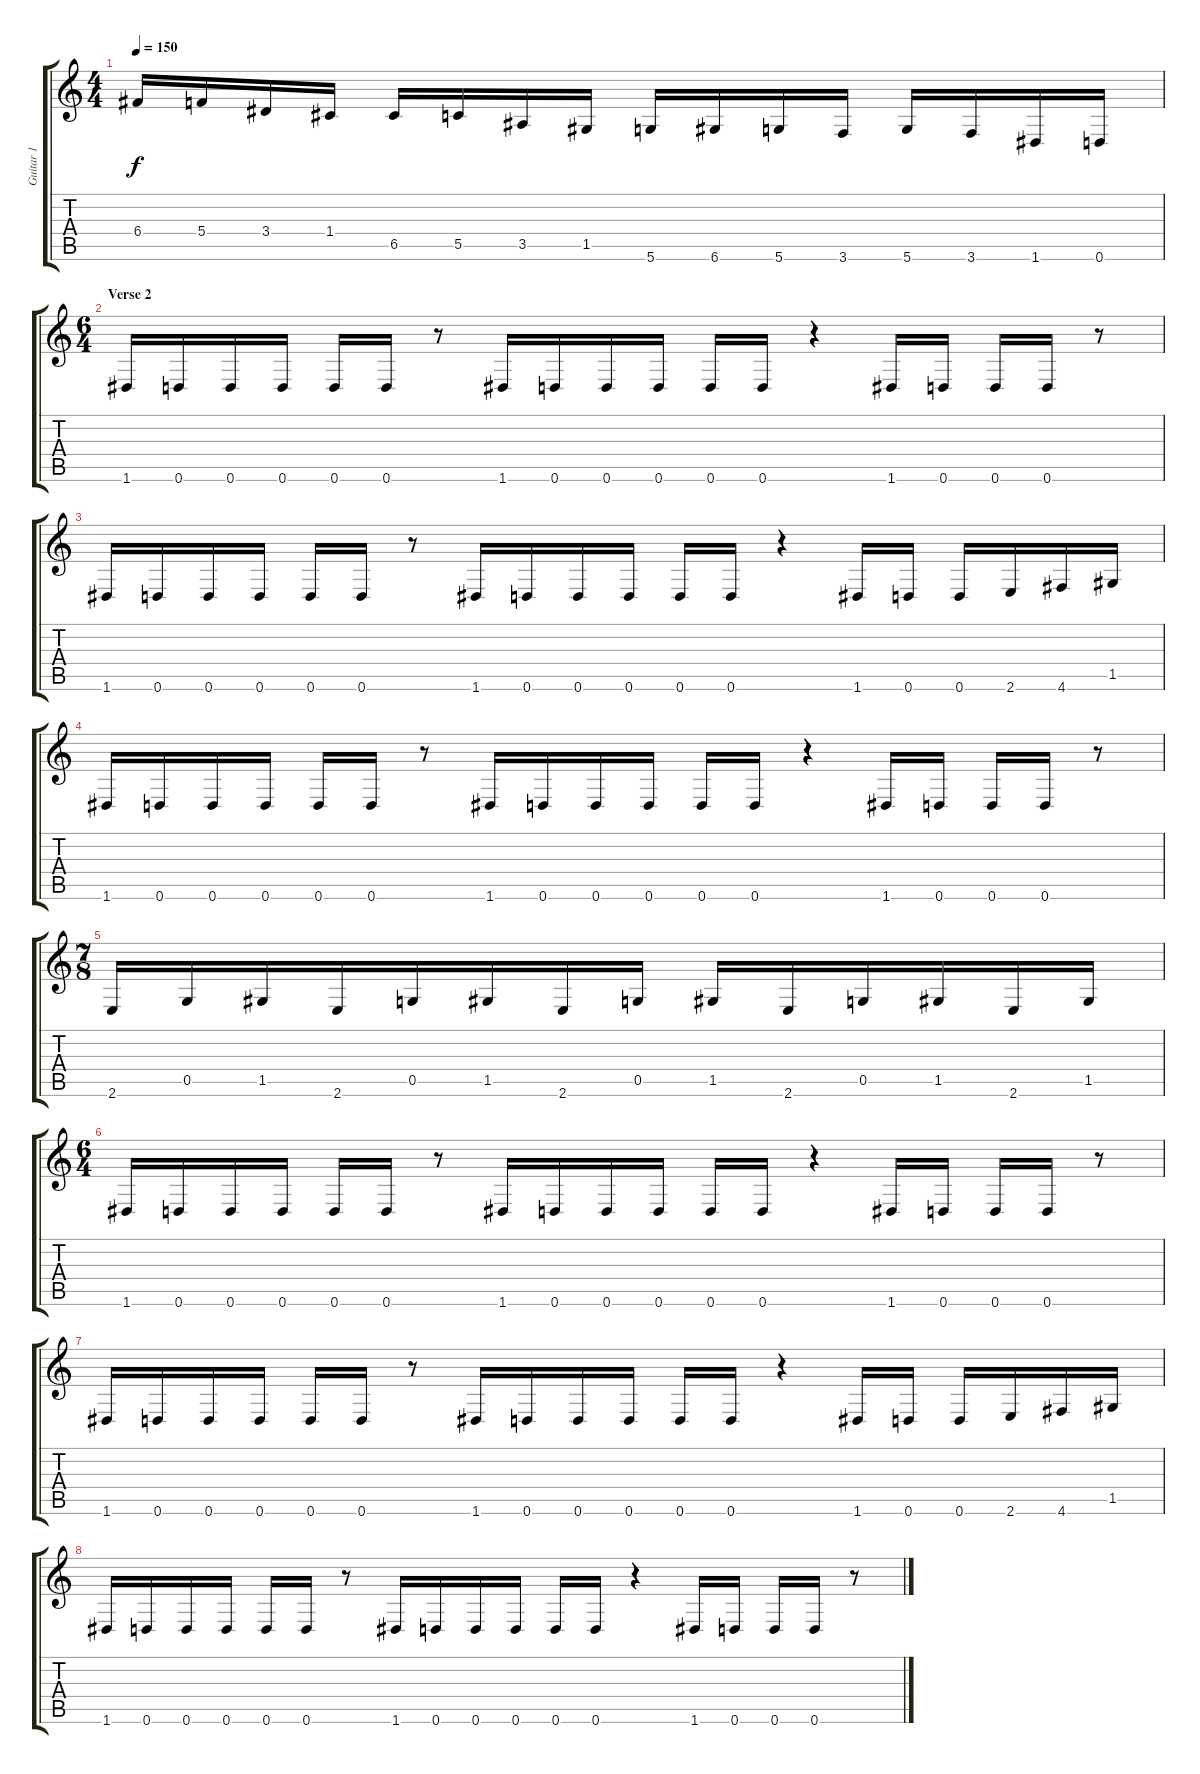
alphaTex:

\track ("Guitar 1" "Guitar 1") {instrument distortionguitar}
\staff {score tabs}
\tuning (D4 A3 F3 C3 G2 D2) {hide}
\ts (4 4)
\tempo 150
\clef g2
\ks c
6.4.16{dy f} 5.4.16 3.4.16 1.4.16 6.5.16 5.5.16 3.5.16 1.5.16 5.6.16 6.6.16 5.6.16 3.6.16 5.6.16 3.6.16 1.6.16 0.6.16 |
\ts (6 4)
\section ("" "Verse 2")
1.6.16 0.6.16 0.6.16 0.6.16 0.6.16 0.6.16 r.8 1.6.16 0.6.16 0.6.16 0.6.16 0.6.16 0.6.16 r.4 1.6.16 0.6.16 0.6.16 0.6.16 r.8 |
1.6.16 0.6.16 0.6.16 0.6.16 0.6.16 0.6.16 r.8 1.6.16 0.6.16 0.6.16 0.6.16 0.6.16 0.6.16 r.4 1.6.16 0.6.16 0.6.16 2.6.16 4.6.16 1.5.16 |
1.6.16 0.6.16 0.6.16 0.6.16 0.6.16 0.6.16 r.8 1.6.16 0.6.16 0.6.16 0.6.16 0.6.16 0.6.16 r.4 1.6.16 0.6.16 0.6.16 0.6.16 r.8 |
\ts (7 8)
2.6.16 0.5.16 1.5.16 2.6.16 0.5.16 1.5.16 2.6.16 0.5.16 1.5.16 2.6.16 0.5.16 1.5.16 2.6.16 1.5.16 |
\ts (6 4)
1.6.16 0.6.16 0.6.16 0.6.16 0.6.16 0.6.16 r.8 1.6.16 0.6.16 0.6.16 0.6.16 0.6.16 0.6.16 r.4 1.6.16 0.6.16 0.6.16 0.6.16 r.8 |
1.6.16 0.6.16 0.6.16 0.6.16 0.6.16 0.6.16 r.8 1.6.16 0.6.16 0.6.16 0.6.16 0.6.16 0.6.16 r.4 1.6.16 0.6.16 0.6.16 2.6.16 4.6.16 1.5.16 |
1.6.16 0.6.16 0.6.16 0.6.16 0.6.16 0.6.16 r.8 1.6.16 0.6.16 0.6.16 0.6.16 0.6.16 0.6.16 r.4 1.6.16 0.6.16 0.6.16 0.6.16 r.8
